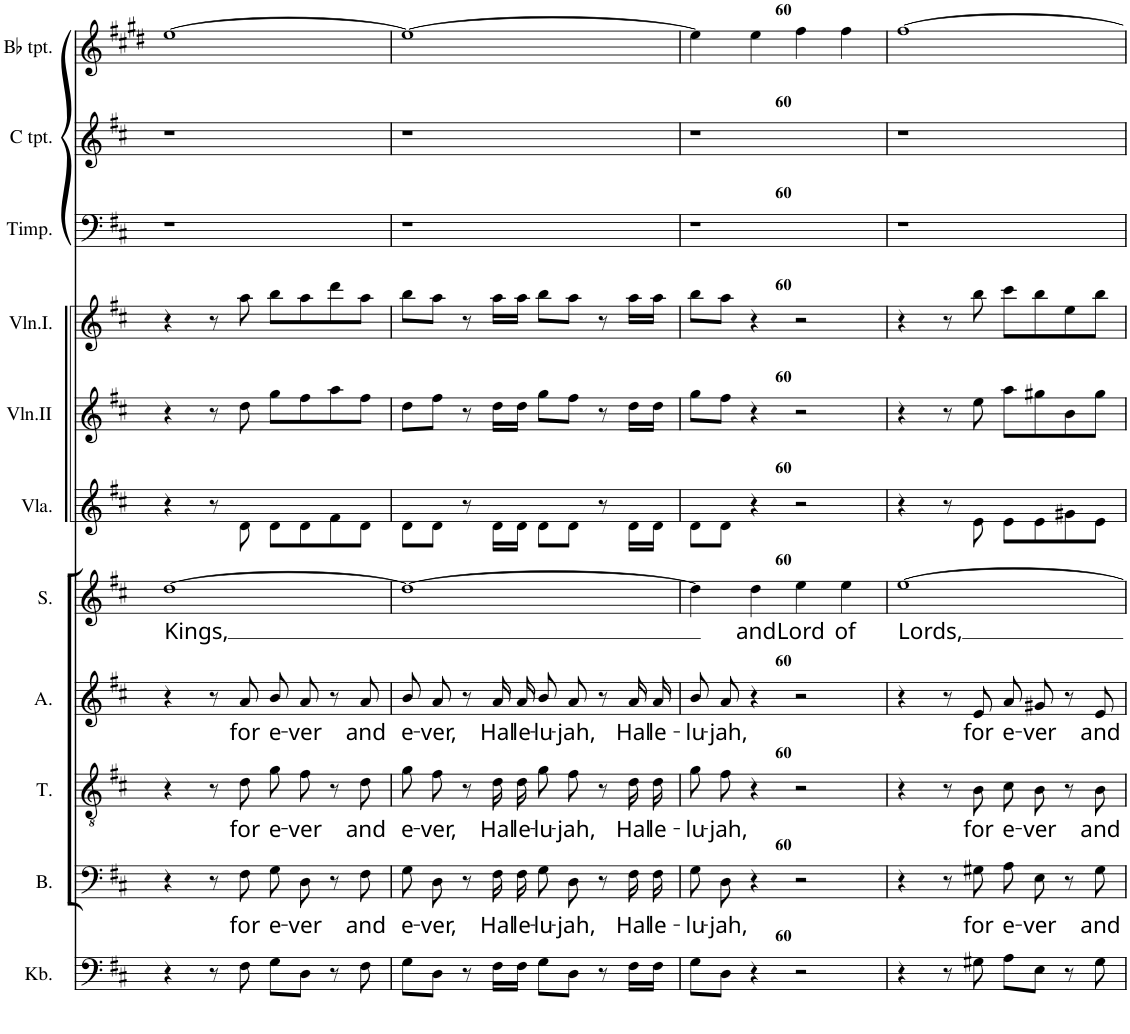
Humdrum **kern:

**kern	**kern	**text	**kern	**text	**kern	**text	**kern	**text	**kern	**kern	**kern	**kern	**kern	**kern
*part11	*part10	*part10	*part9	*part9	*part8	*part8	*part7	*part7	*part6	*part5	*part4	*part3	*part2	*part1
*staff11	*staff10	*staff10	*staff9	*staff9	*staff8	*staff8	*staff7	*staff7	*staff6	*staff5	*staff4	*staff3	*staff2	*staff1
*I"Kontrabas	*I"Bass	*	*I"Tenor	*	*I"Alto	*	*I"Soprano	*	*I"Viola	*I"Violin II	*I"Violin I.	*I"Timpani	*I"C trompet	*I"Bb trompet
*I'Kb.	*I'B.	*	*I'T.	*	*I'A.	*	*I'S.	*	*I'Vla.	*I'Vln.II	*I'Vln.I.	*I'Timp.	*I'C tpt.	*I'Bb tpt.
!!LO:PB:g=z
*clefF4	*clefF4	*	*clefGv2	*	*clefG2	*	*clefG2	*	*clefG2	*clefG2	*clefG2	*clefF4	*clefG2	*clefG2
*Trd7c12	*	*	*	*	*	*	*	*	*	*	*	*	*Trd1c2	*Trd1c2
*k[f#c#]	*k[f#c#]	*	*k[f#c#]	*	*k[f#c#]	*	*k[f#c#]	*	*k[f#c#]	*k[f#c#]	*k[f#c#]	*k[f#c#]	*k[f#c#]	*k[f#c#g#d#]
*M4/4	*M4/4	*	*M4/4	*	*M4/4	*	*M4/4	*	*M4/4	*M4/4	*M4/4	*M4/4	*M4/4	*M4/4
=58	=58	=58	=58	=58	=58	=58	=58	=58	=58	=58	=58	=58	=58	=58
!	!	!	!	!	!	!	!	!LO:LY:b	!	!	!	!	!	!
4r	4r	.	4r	.	4r	.	[1dd	Kings,	4r	4r	4r	1r	1r	[1ee
8r	8r	.	8r	.	8r	.	.	.	8r	8r	8r	.	.	.
!	!	!LO:LY:b	!	!LO:LY:b	!	!LO:LY:b	!	!	!	!	!	!	!	!
8F#\	8F#\	for	8d\	for	8a/	for	.	.	8d\	8dd\	8aa\	.	.	.
!	!	!LO:LY:b	!	!LO:LY:b	!	!LO:LY:b	!	!	!	!	!	!	!	!
8G\L	8G\L	e-	8g\L	e-	8b/L	e-	.	.	8d\L	8gg\L	8bb\L	.	.	.
!	!	!LO:LY:b	!	!LO:LY:b	!	!LO:LY:b	!	!	!	!	!	!	!	!
8D\J	8D\J	-ver	8f#\J	-ver	8a/J	-ver	.	.	8d\	8ff#\	8aa\	.	.	.
8r	8r	.	8r	.	8r	.	.	.	8f#\	8aa\	8ddd\	.	.	.
!	!	!LO:LY:b	!	!LO:LY:b	!	!LO:LY:b	!	!	!	!	!	!	!	!
8F#\	8F#\	and	8d\	and	8a/	and	.	.	8d\J	8ff#\J	8aa\J	.	.	.
=59	=59	=59	=59	=59	=59	=59	=59	=59	=59	=59	=59	=59	=59	=59
!	!	!LO:LY:b	!	!LO:LY:b	!	!LO:LY:b	!	!	!	!	!	!	!	!
8G\L	8G\L	e-	8g\L	e-	8b/L	e-	1dd_	.	8d\L	8dd\L	8bb\L	1r	1r	1ee_
!	!	!LO:LY:b	!	!LO:LY:b	!	!LO:LY:b	!	!	!	!	!	!	!	!
8D\J	8D\J	-ver,	8f#\J	-ver,	8a/J	-ver,	.	.	8d\J	8ff#\J	8aa\J	.	.	.
8r	8r	.	8r	.	8r	.	.	.	8r	8r	8r	.	.	.
!	!	!LO:LY:b	!	!LO:LY:b	!	!LO:LY:b	!	!	!	!	!	!	!	!
16F#\LL	16F#\LL	Hal-	16d\LL	Hal-	16a/LL	Hal-	.	.	16d\LL	16dd\LL	16aa\LL	.	.	.
!	!	!LO:LY:b	!	!LO:LY:b	!	!LO:LY:b	!	!	!	!	!	!	!	!
16F#\JJ	16F#\JJ	-le-	16d\JJ	-le-	16a/JJ	-le-	.	.	16d\JJ	16dd\JJ	16aa\JJ	.	.	.
!	!	!LO:LY:b	!	!LO:LY:b	!	!LO:LY:b	!	!	!	!	!	!	!	!
8G\L	8G\L	-lu-	8g\L	-lu-	8b/L	-lu-	.	.	8d\L	8gg\L	8bb\L	.	.	.
!	!	!LO:LY:b	!	!LO:LY:b	!	!LO:LY:b	!	!	!	!	!	!	!	!
8D\J	8D\J	-jah,	8f#\J	-jah,	8a/J	-jah,	.	.	8d\J	8ff#\J	8aa\J	.	.	.
8r	8r	.	8r	.	8r	.	.	.	8r	8r	8r	.	.	.
!	!	!LO:LY:b	!	!LO:LY:b	!	!LO:LY:b	!	!	!	!	!	!	!	!
16F#\LL	16F#\LL	Hal-	16d\LL	Hal-	16a/LL	Hal-	.	.	16d\LL	16dd\LL	16aa\LL	.	.	.
!	!	!LO:LY:b	!	!LO:LY:b	!	!LO:LY:b	!	!	!	!	!	!	!	!
16F#\JJ	16F#\JJ	-le-	16d\JJ	-le-	16a/JJ	-le-	.	.	16d\JJ	16dd\JJ	16aa\JJ	.	.	.
=60	=60	=60	=60	=60	=60	=60	=60	=60	=60	=60	=60	=60	=60	=60
!	!	!LO:LY:b	!	!LO:LY:b	!	!LO:LY:b	!	!	!	!	!	!	!	!
8G\L	8G\L	-lu-	8g\L	-lu-	8b/L	-lu-	4dd\]	.	8d\L	8gg\L	8bb\L	1r	1r	4ee\]
!	!	!LO:LY:b	!	!LO:LY:b	!	!LO:LY:b	!	!	!	!	!	!	!	!
8D\J	8D\J	-jah,	8f#\J	-jah,	8a/J	-jah,	.	.	8d\J	8ff#\J	8aa\J	.	.	.
!	!	!	!	!	!	!	!	!LO:LY:b	!	!	!	!	!	!
4r	4r	.	4r	.	4r	.	4dd\	and	4r	4r	4r	.	.	4ee\
!	!	!	!	!	!	!	!	!LO:LY:b	!	!	!	!	!	!
2r	2r	.	2r	.	2r	.	4ee\	Lord	2r	2r	2r	.	.	4ff#\
!	!	!	!	!	!	!	!	!LO:LY:b	!	!	!	!	!	!
.	.	.	.	.	.	.	4ee\	of	.	.	.	.	.	4ff#\
=61	=61	=61	=61	=61	=61	=61	=61	=61	=61	=61	=61	=61	=61	=61
!	!	!	!	!	!	!	!	!LO:LY:b	!	!	!	!	!	!
4r	4r	.	4r	.	4r	.	[1ee	Lords,	4r	4r	4r	1r	1r	[1ff#
8r	8r	.	8r	.	8r	.	.	.	8r	8r	8r	.	.	.
!	!	!LO:LY:b	!	!LO:LY:b	!	!LO:LY:b	!	!	!	!	!	!	!	!
8G#X\	8G#X\	for	8B\	for	8e/	for	.	.	8e\	8ee\	8bb\	.	.	.
!	!	!LO:LY:b	!	!LO:LY:b	!	!LO:LY:b	!	!	!	!	!	!	!	!
8A\L	8A\L	e-	8c#\L	e-	8a/L	e-	.	.	8e\L	8aa\L	8ccc#\L	.	.	.
!	!	!LO:LY:b	!	!LO:LY:b	!	!LO:LY:b	!	!	!	!	!	!	!	!
8E\J	8E\J	-ver	8B\J	-ver	8g#X/J	-ver	.	.	8e\	8gg#X\	8bb\	.	.	.
8r	8r	.	8r	.	8r	.	.	.	8g#X\	8b\	8ee\	.	.	.
!	!	!LO:LY:b	!	!LO:LY:b	!	!LO:LY:b	!	!	!	!	!	!	!	!
8G#\	8G#\	and	8B\	and	8e/	and	.	.	8e\J	8gg#\J	8bb\J	.	.	.
=	=	=	=	=	=	=	=	=	=	=	=	=	=	=
*-	*-	*-	*-	*-	*-	*-	*-	*-	*-	*-	*-	*-	*-	*-
